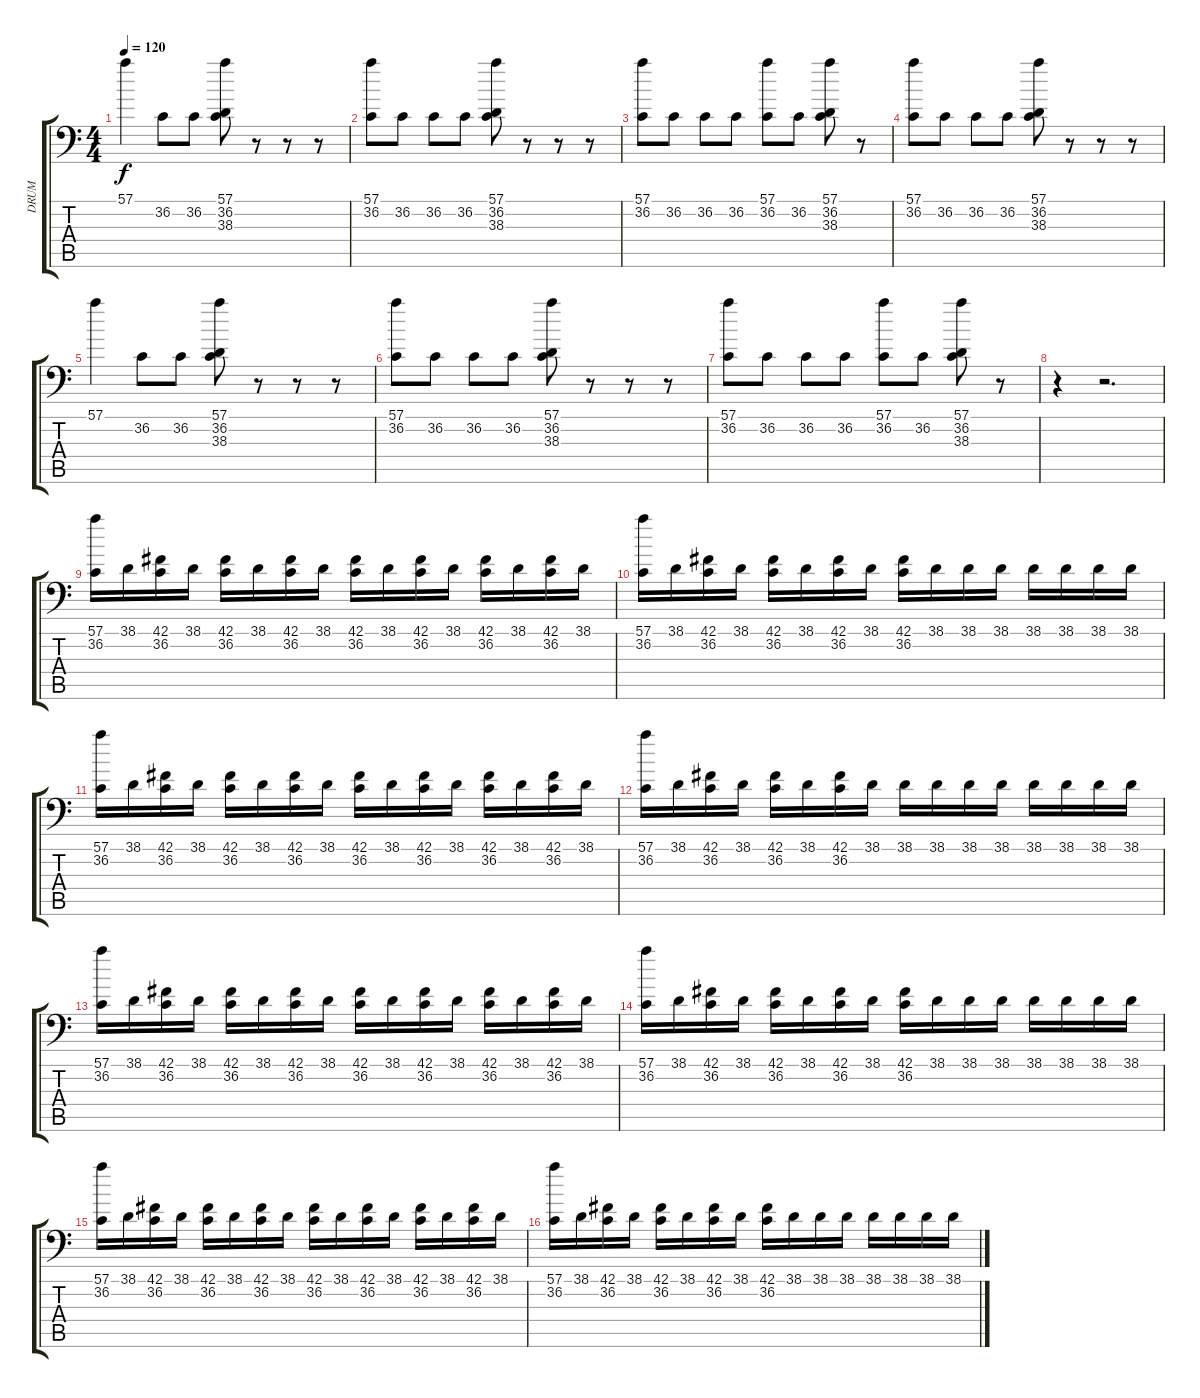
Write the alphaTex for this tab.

\track ("DRUM" "DRUM") {instrument acousticgrandpiano}
\staff {score tabs}
\tuning (C-1 C-1 C-1 C-1 C-1 C-1) {hide}
\ts (4 4)
\tempo 120
\clef f4
\ks c
57.1.4{dy f} 36.2.8 36.2.8 (57.1 36.2 38.3).8 r.8 r.8 r.8 |
(57.1 36.2).8 36.2.8 36.2.8 36.2.8 (57.1 36.2 38.3).8 r.8 r.8 r.8 |
(57.1 36.2).8 36.2.8 36.2.8 36.2.8 (57.1 36.2).8 36.2.8 (57.1 36.2 38.3).8 r.8 |
(57.1 36.2).8 36.2.8 36.2.8 36.2.8 (57.1 36.2 38.3).8 r.8 r.8 r.8 |
57.1.4 36.2.8 36.2.8 (57.1 36.2 38.3).8 r.8 r.8 r.8 |
(57.1 36.2).8 36.2.8 36.2.8 36.2.8 (57.1 36.2 38.3).8 r.8 r.8 r.8 |
(57.1 36.2).8 36.2.8 36.2.8 36.2.8 (57.1 36.2).8 36.2.8 (57.1 36.2 38.3).8 r.8 |
r.4 r.2{d} |
(57.1 36.2).16 38.1.16 (42.1 36.2).16 38.1.16 (42.1 36.2).16 38.1.16 (42.1 36.2).16 38.1.16 (42.1 36.2).16 38.1.16 (42.1 36.2).16 38.1.16 (42.1 36.2).16 38.1.16 (42.1 36.2).16 38.1.16 |
(57.1 36.2).16 38.1.16 (42.1 36.2).16 38.1.16 (42.1 36.2).16 38.1.16 (42.1 36.2).16 38.1.16 (42.1 36.2).16 38.1.16 38.1.16 38.1.16 38.1.16 38.1.16 38.1.16 38.1.16 |
(57.1 36.2).16 38.1.16 (42.1 36.2).16 38.1.16 (42.1 36.2).16 38.1.16 (42.1 36.2).16 38.1.16 (42.1 36.2).16 38.1.16 (42.1 36.2).16 38.1.16 (42.1 36.2).16 38.1.16 (42.1 36.2).16 38.1.16 |
(57.1 36.2).16 38.1.16 (42.1 36.2).16 38.1.16 (42.1 36.2).16 38.1.16 (42.1 36.2).16 38.1.16 38.1.16 38.1.16 38.1.16 38.1.16 38.1.16 38.1.16 38.1.16 38.1.16 |
(57.1 36.2).16 38.1.16 (42.1 36.2).16 38.1.16 (42.1 36.2).16 38.1.16 (42.1 36.2).16 38.1.16 (42.1 36.2).16 38.1.16 (42.1 36.2).16 38.1.16 (42.1 36.2).16 38.1.16 (42.1 36.2).16 38.1.16 |
(57.1 36.2).16 38.1.16 (42.1 36.2).16 38.1.16 (42.1 36.2).16 38.1.16 (42.1 36.2).16 38.1.16 (42.1 36.2).16 38.1.16 38.1.16 38.1.16 38.1.16 38.1.16 38.1.16 38.1.16 |
(57.1 36.2).16 38.1.16 (42.1 36.2).16 38.1.16 (42.1 36.2).16 38.1.16 (42.1 36.2).16 38.1.16 (42.1 36.2).16 38.1.16 (42.1 36.2).16 38.1.16 (42.1 36.2).16 38.1.16 (42.1 36.2).16 38.1.16 |
(57.1 36.2).16 38.1.16 (42.1 36.2).16 38.1.16 (42.1 36.2).16 38.1.16 (42.1 36.2).16 38.1.16 (42.1 36.2).16 38.1.16 38.1.16 38.1.16 38.1.16 38.1.16 38.1.16 38.1.16
